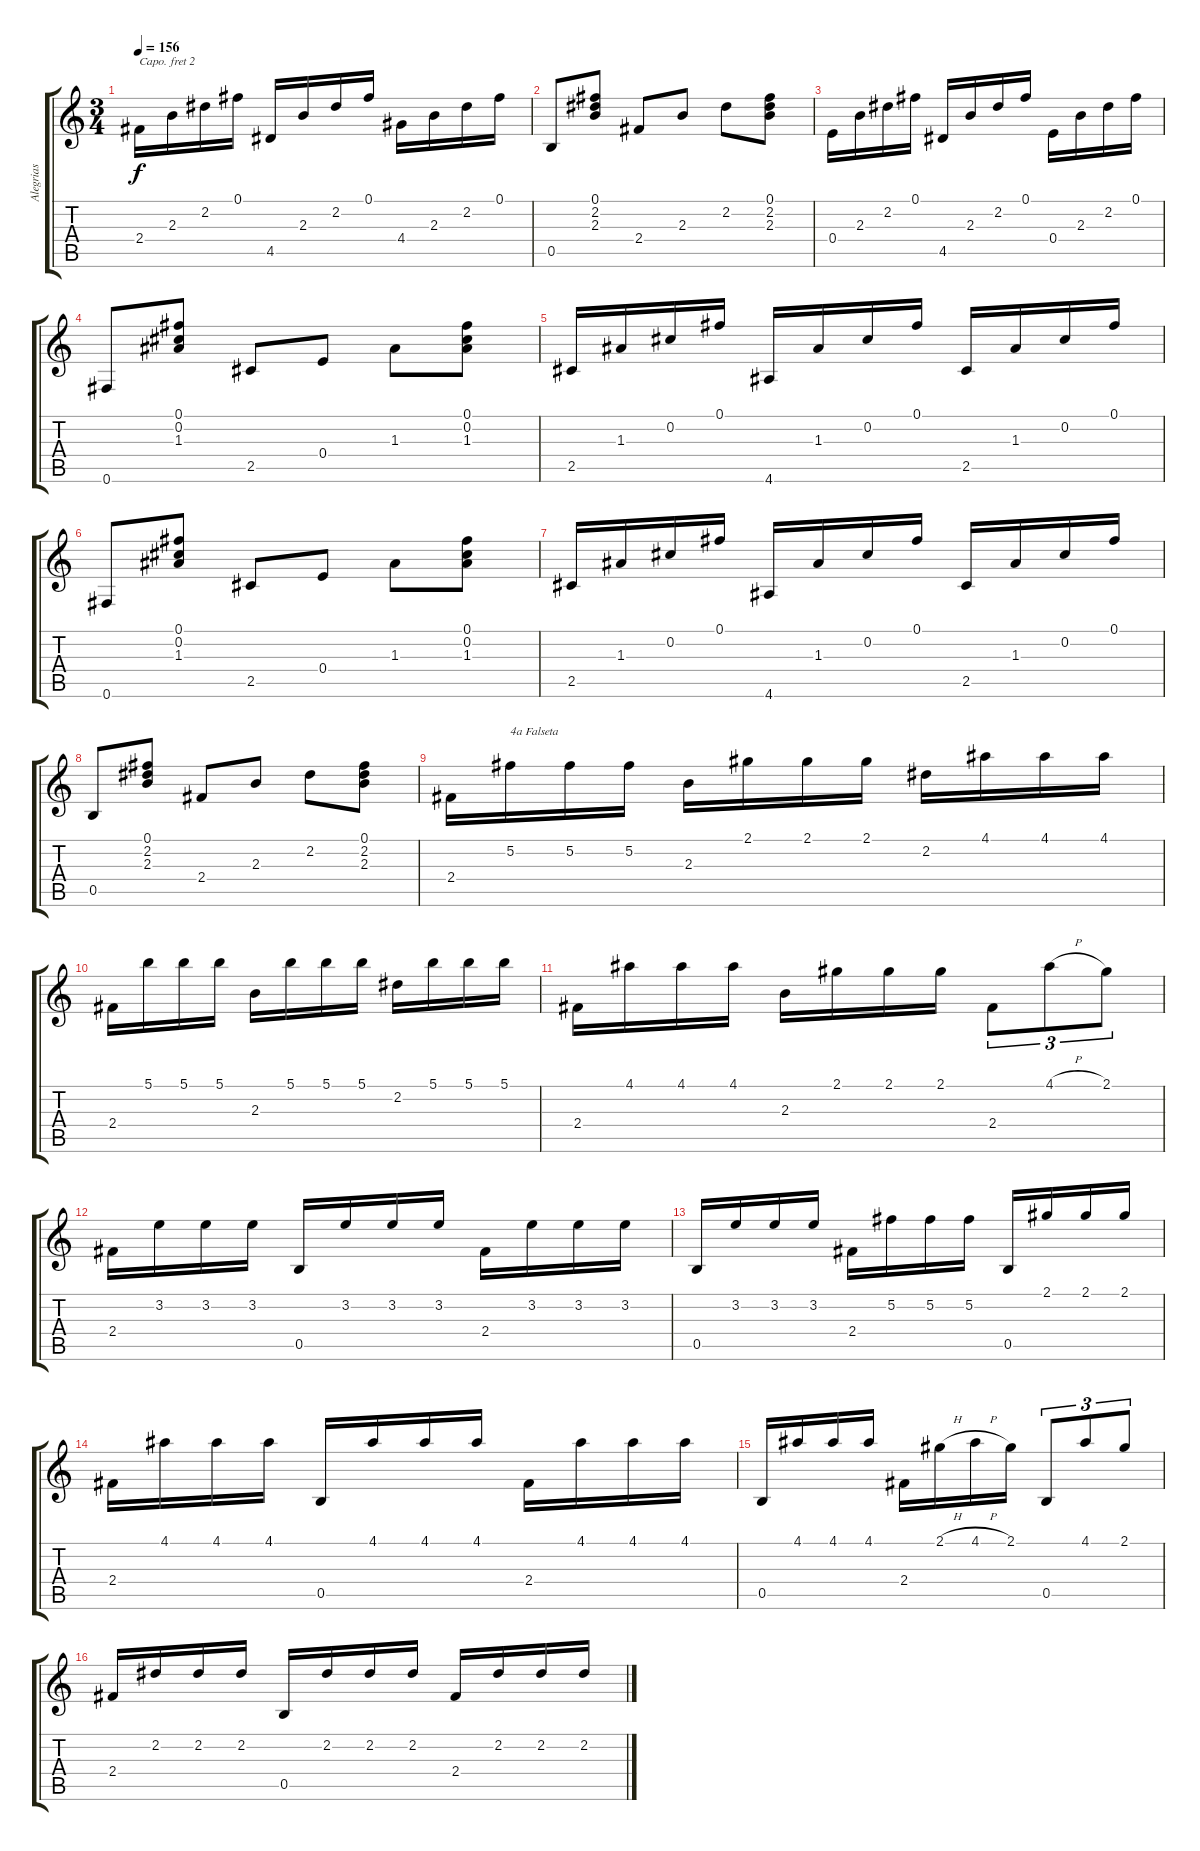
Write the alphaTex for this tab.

\track ("Alegrias" "Alegrias") {instrument acousticguitarnylon}
\staff {score tabs}
\capo 2
\tuning (E4 B3 G3 D3 A2 E2) {hide}
\ts (3 4)
\tempo 156
\clef g2
\ks c
2.4.16{dy f} 2.3.16 2.2.16 0.1.16 4.5.16 2.3.16 2.2.16 0.1.16 4.4.16 2.3.16 2.2.16 0.1.16 |
0.5.8 (0.1 2.2 2.3).8 2.4.8 2.3.8 2.2.8 (0.1 2.2 2.3).8 |
0.4.16 2.3.16 2.2.16 0.1.16 4.5.16 2.3.16 2.2.16 0.1.16 0.4.16 2.3.16 2.2.16 0.1.16 |
0.6.8 (0.1 0.2 1.3).8 2.5.8 0.4.8 1.3.8 (0.1 0.2 1.3).8 |
2.5.16 1.3.16 0.2.16 0.1.16 4.6.16 1.3.16 0.2.16 0.1.16 2.5.16 1.3.16 0.2.16 0.1.16 |
0.6.8 (0.1 0.2 1.3).8 2.5.8 0.4.8 1.3.8 (0.1 0.2 1.3).8 |
2.5.16 1.3.16 0.2.16 0.1.16 4.6.16 1.3.16 0.2.16 0.1.16 2.5.16 1.3.16 0.2.16 0.1.16 |
0.5.8 (0.1 2.2 2.3).8 2.4.8 2.3.8 2.2.8 (0.1 2.2 2.3).8 |
2.4.16 5.2.16{txt "4a Falseta"} 5.2.16 5.2.16 2.3.16 2.1.16 2.1.16 2.1.16 2.2.16 4.1.16 4.1.16 4.1.16 |
2.4.16 5.1.16 5.1.16 5.1.16 2.3.16 5.1.16 5.1.16 5.1.16 2.2.16 5.1.16 5.1.16 5.1.16 |
2.4.16 4.1.16 4.1.16 4.1.16 2.3.16 2.1.16 2.1.16 2.1.16 2.4.8{tu (3 2)} 4.1{h}.8{tu (3 2)} 2.1.8{tu (3 2)} |
2.4.16 3.2.16 3.2.16 3.2.16 0.5.16 3.2.16 3.2.16 3.2.16 2.4.16 3.2.16 3.2.16 3.2.16 |
0.5.16 3.2.16 3.2.16 3.2.16 2.4.16 5.2.16 5.2.16 5.2.16 0.5.16 2.1.16 2.1.16 2.1.16 |
2.4.16 4.1.16 4.1.16 4.1.16 0.5.16 4.1.16 4.1.16 4.1.16 2.4.16 4.1.16 4.1.16 4.1.16 |
0.5.16 4.1.16 4.1.16 4.1.16 2.4.16 2.1{h}.16 4.1{h}.16 2.1.16 0.5.8{tu (3 2)} 4.1.8{tu (3 2)} 2.1.8{tu (3 2)} |
2.4.16 2.2.16 2.2.16 2.2.16 0.5.16 2.2.16 2.2.16 2.2.16 2.4.16 2.2.16 2.2.16 2.2.16
